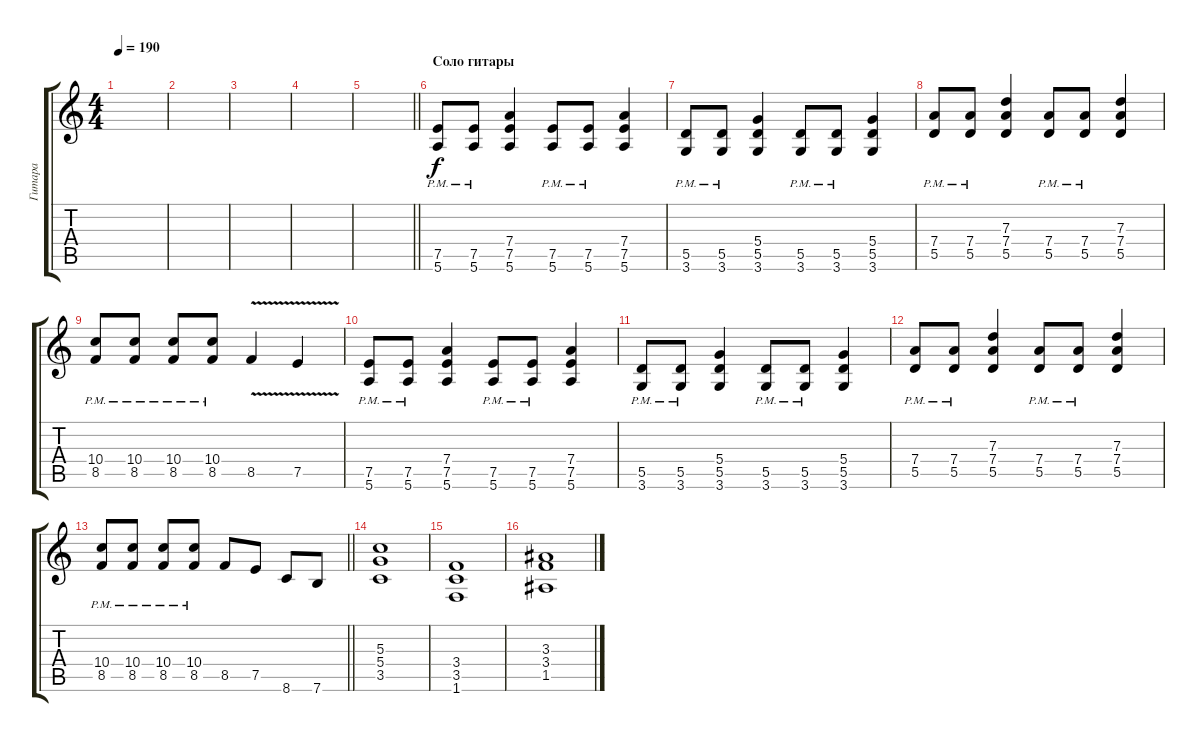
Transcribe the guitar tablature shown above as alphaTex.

\track ("Гитара" "Гитара") {instrument distortionguitar}
\staff {score tabs}
\tuning (E4 B3 G3 D3 A2 E2) {hide}
\ts (4 4)
\tempo 190
\clef g2
\ks c
|
|
|
|
\barLineRight lightlight
|
\section ("" "Соло гитары")
(7.5{pm} 5.6{pm}).8{volume 12} (7.5{pm} 5.6{pm}).8 (7.4 7.5 5.6).4 (7.5{pm} 5.6{pm}).8 (7.5{pm} 5.6{pm}).8 (7.4 7.5 5.6).4 |
(5.5{pm} 3.6{pm}).8 (5.5{pm} 3.6{pm}).8 (5.4 5.5 3.6).4 (5.5{pm} 3.6{pm}).8 (5.5{pm} 3.6{pm}).8 (5.4 5.5 3.6).4 |
(7.4{pm} 5.5{pm}).8 (7.4{pm} 5.5{pm}).8 (7.3 7.4 5.5).4 (7.4{pm} 5.5{pm}).8 (7.4{pm} 5.5{pm}).8 (7.3 7.4 5.5).4 |
(10.4{pm} 8.5{pm}).8 (10.4{pm} 8.5{pm}).8 (10.4{pm} 8.5{pm}).8 (10.4{pm} 8.5{pm}).8 8.5{v}.4 7.5{v}.4 |
(7.5{pm} 5.6{pm}).8 (7.5{pm} 5.6{pm}).8 (7.4 7.5 5.6).4 (7.5{pm} 5.6{pm}).8 (7.5{pm} 5.6{pm}).8 (7.4 7.5 5.6).4 |
(5.5{pm} 3.6{pm}).8 (5.5{pm} 3.6{pm}).8 (5.4 5.5 3.6).4 (5.5{pm} 3.6{pm}).8 (5.5{pm} 3.6{pm}).8 (5.4 5.5 3.6).4 |
(7.4{pm} 5.5{pm}).8 (7.4{pm} 5.5{pm}).8 (7.3 7.4 5.5).4 (7.4{pm} 5.5{pm}).8 (7.4{pm} 5.5{pm}).8 (7.3 7.4 5.5).4 |
\barLineRight lightlight
(10.4{pm} 8.5{pm}).8 (10.4{pm} 8.5{pm}).8 (10.4{pm} 8.5{pm}).8 (10.4{pm} 8.5{pm}).8 8.5.8 7.5.8 8.6.8 7.6.8 |
(5.3 5.4 3.5).1 |
(3.4 3.5 1.6).1 |
(3.3 3.4 1.5).1
